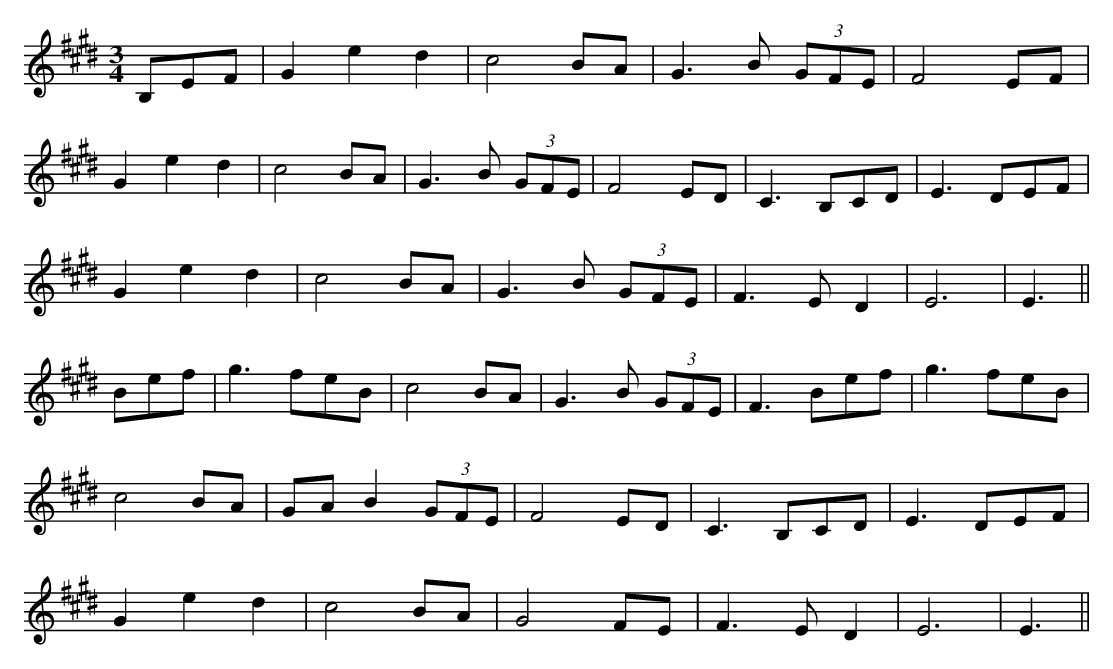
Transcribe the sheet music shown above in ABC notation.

X:1
M:3/4
K:E
B,EF|G2e2d2|c4 BA|G3 B (3GFE|F4 EF|
G2e2d2|c4 BA|G3 B (3GFE|F4 ED|C3 B,CD|E3 DEF|
G2e2d2|c4 BA|G3 B (3GFE|F3 ED2|E6|E3||
Bef|g3 feB|c4 BA|G3 B (3GFE|F3 Bef|g3 feB|
c4 BA|GA B2 (3GFE|F4 ED|C3 B,CD|E3 DEF|
G2e2d2|c4 BA|G4 FE|F3 ED2|E6|E3||
